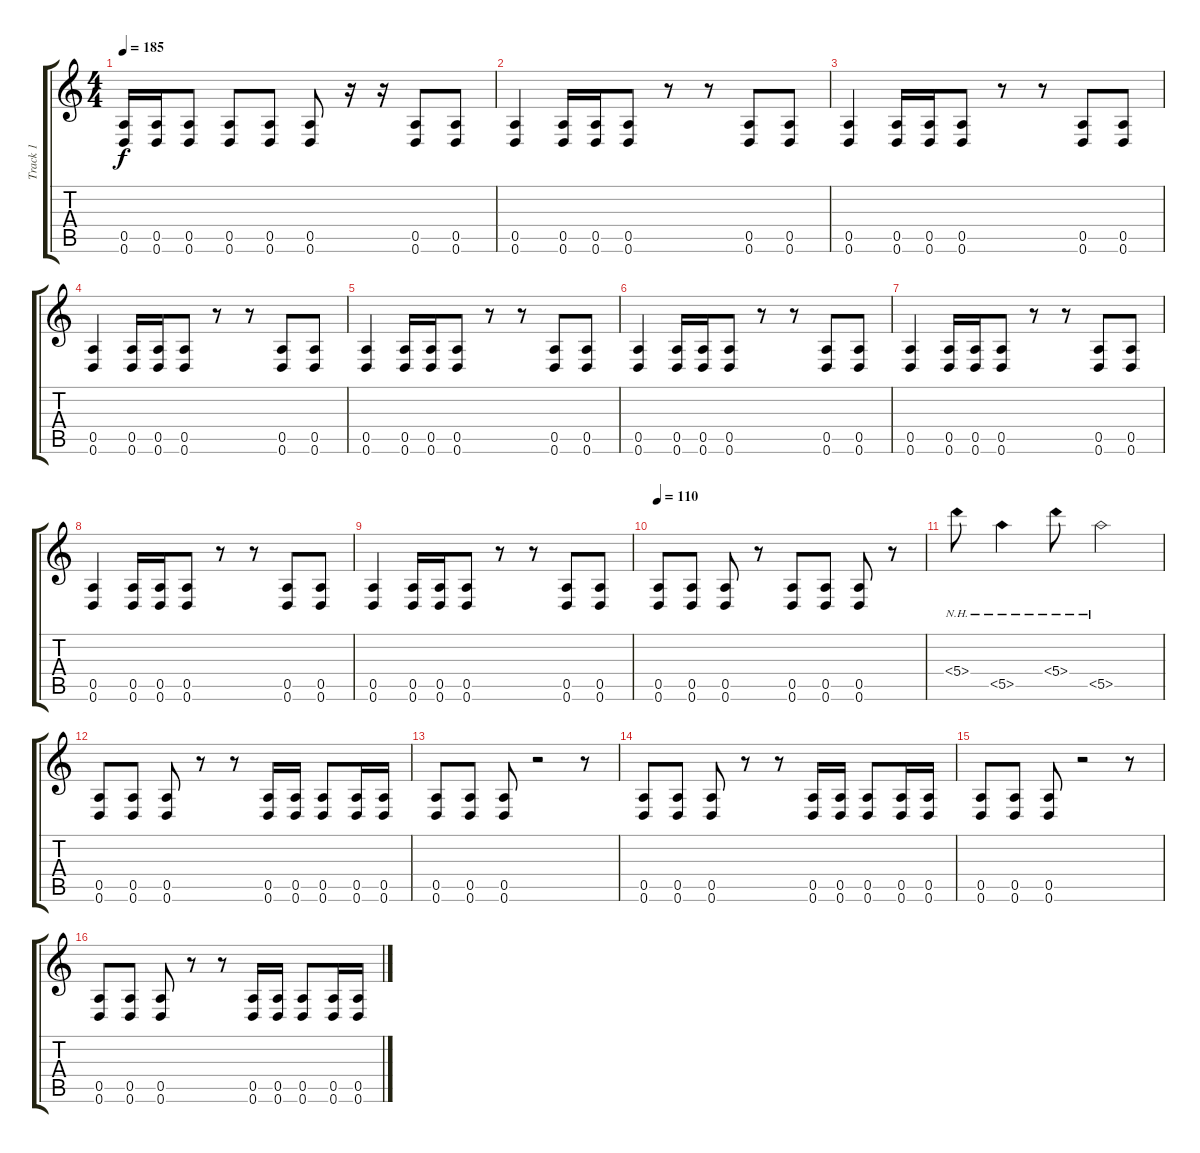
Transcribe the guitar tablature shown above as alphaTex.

\track ("Track 1" "Track 1") {instrument distortionguitar}
\staff {score tabs}
\tuning (E4 B3 G3 D3 A2 D2) {hide}
\ts (4 4)
\tempo 185
\clef g2
\ks c
(0.5 0.6).16{dy f} (0.5 0.6).16 (0.5 0.6).8 (0.5 0.6).8 (0.5 0.6).8 (0.5 0.6).8 r.16 r.16 (0.5 0.6).8 (0.5 0.6).8 |
(0.5 0.6).4 (0.5 0.6).16 (0.5 0.6).16 (0.5 0.6).8 r.8 r.8 (0.5 0.6).8 (0.5 0.6).8 |
(0.5 0.6).4 (0.5 0.6).16 (0.5 0.6).16 (0.5 0.6).8 r.8 r.8 (0.5 0.6).8 (0.5 0.6).8 |
(0.5 0.6).4 (0.5 0.6).16 (0.5 0.6).16 (0.5 0.6).8 r.8 r.8 (0.5 0.6).8 (0.5 0.6).8 |
(0.5 0.6).4 (0.5 0.6).16 (0.5 0.6).16 (0.5 0.6).8 r.8 r.8 (0.5 0.6).8 (0.5 0.6).8 |
(0.5 0.6).4 (0.5 0.6).16 (0.5 0.6).16 (0.5 0.6).8 r.8 r.8 (0.5 0.6).8 (0.5 0.6).8 |
(0.5 0.6).4 (0.5 0.6).16 (0.5 0.6).16 (0.5 0.6).8 r.8 r.8 (0.5 0.6).8 (0.5 0.6).8 |
(0.5 0.6).4 (0.5 0.6).16 (0.5 0.6).16 (0.5 0.6).8 r.8 r.8 (0.5 0.6).8 (0.5 0.6).8 |
(0.5 0.6).4 (0.5 0.6).16 (0.5 0.6).16 (0.5 0.6).8 r.8 r.8 (0.5 0.6).8 (0.5 0.6).8 |
\tempo 110
(0.5 0.6).8 (0.5 0.6).8 (0.5 0.6).8 r.8 (0.5 0.6).8 (0.5 0.6).8 (0.5 0.6).8 r.8 |
5.4{nh}.8 5.5{nh}.4 5.4{nh}.8 5.5{nh}.2 |
(0.5 0.6).8 (0.5 0.6).8 (0.5 0.6).8 r.8 r.8 (0.5 0.6).16 (0.5 0.6).16 (0.5 0.6).8 (0.5 0.6).16 (0.5 0.6).16 |
(0.5 0.6).8 (0.5 0.6).8 (0.5 0.6).8 r.2 r.8 |
(0.5 0.6).8 (0.5 0.6).8 (0.5 0.6).8 r.8 r.8 (0.5 0.6).16 (0.5 0.6).16 (0.5 0.6).8 (0.5 0.6).16 (0.5 0.6).16 |
(0.5 0.6).8 (0.5 0.6).8 (0.5 0.6).8 r.2 r.8 |
(0.5 0.6).8 (0.5 0.6).8 (0.5 0.6).8 r.8 r.8 (0.5 0.6).16 (0.5 0.6).16 (0.5 0.6).8 (0.5 0.6).16 (0.5 0.6).16
